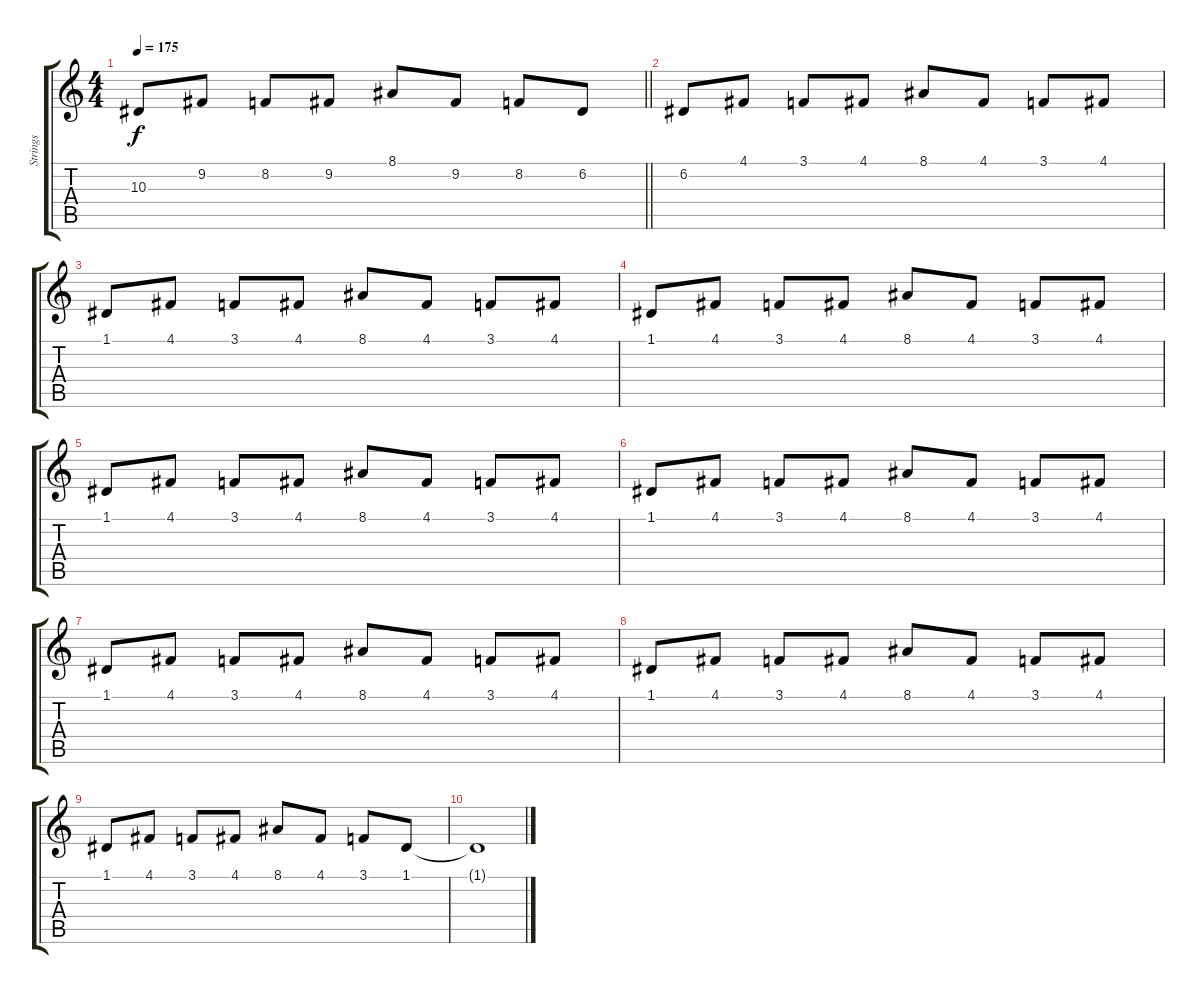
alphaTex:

\track ("Strings" "Strings") {instrument stringensemble1}
\staff {score tabs}
\tuning (D4 A3 F3 C3 G2 C2) {hide}
\ts (4 4)
\tempo 175
\clef g2
\barLineRight lightlight
\ks c
10.3.8{dy f} 9.2.8 8.2.8 9.2.8 8.1.8 9.2.8 8.2.8 6.2.8 |
6.2.8 4.1.8 3.1.8 4.1.8 8.1.8 4.1.8 3.1.8 4.1.8 |
1.1.8 4.1.8 3.1.8 4.1.8 8.1.8 4.1.8 3.1.8 4.1.8 |
1.1.8 4.1.8 3.1.8 4.1.8 8.1.8 4.1.8 3.1.8 4.1.8 |
1.1.8 4.1.8 3.1.8 4.1.8 8.1.8 4.1.8 3.1.8 4.1.8 |
1.1.8 4.1.8 3.1.8 4.1.8 8.1.8 4.1.8 3.1.8 4.1.8 |
1.1.8 4.1.8 3.1.8 4.1.8 8.1.8 4.1.8 3.1.8 4.1.8 |
1.1.8 4.1.8 3.1.8 4.1.8 8.1.8 4.1.8 3.1.8 4.1.8 |
1.1.8 4.1.8 3.1.8 4.1.8 8.1.8 4.1.8 3.1.8 1.1.8 |
1.1{t}.1
